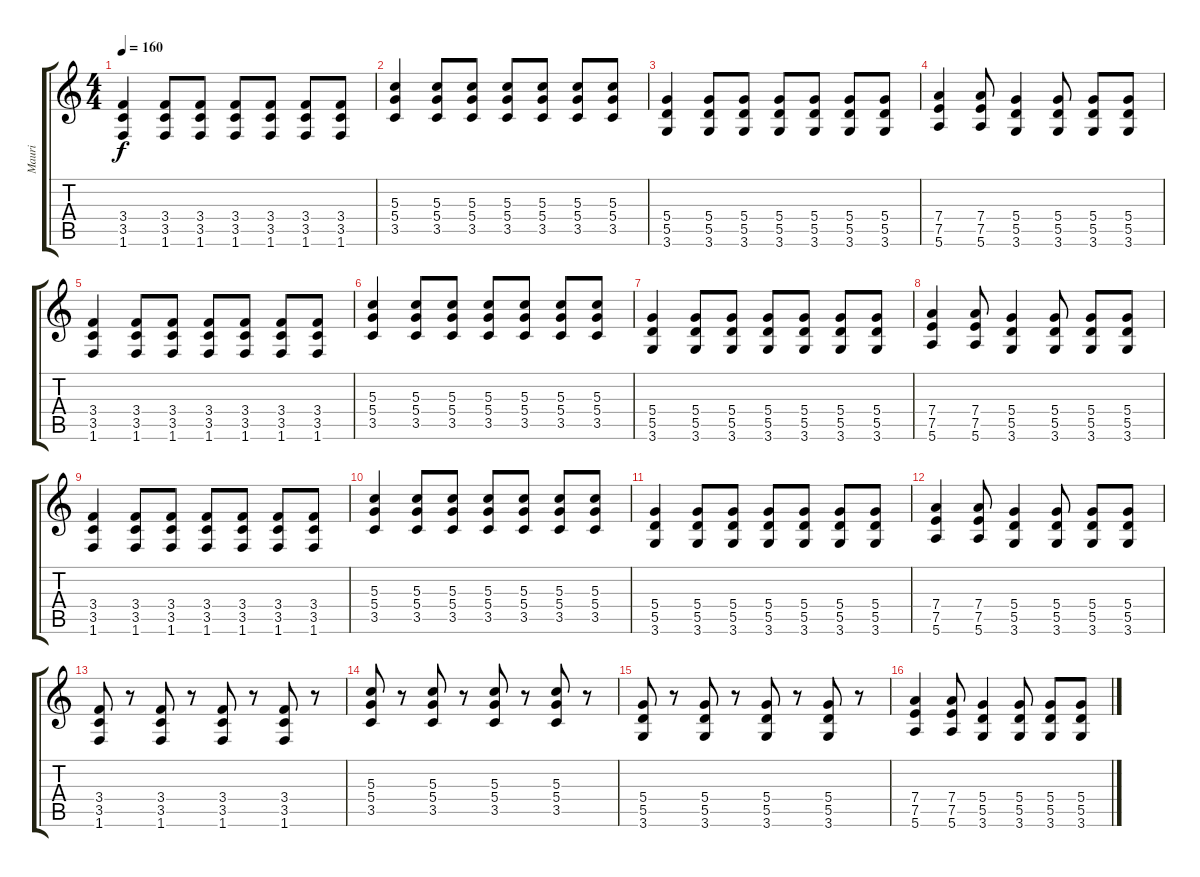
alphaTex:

\track ("Mauri" "Mauri") {instrument overdrivenguitar}
\staff {score tabs}
\tuning (E4 B3 G3 D3 A2 E2) {hide}
\ts (4 4)
\tempo 160
\clef g2
\ks c
(3.4 3.5 1.6).4{dy f} (3.4 3.5 1.6).8 (3.4 3.5 1.6).8 (3.4 3.5 1.6).8 (3.4 3.5 1.6).8 (3.4 3.5 1.6).8 (3.4 3.5 1.6).8 |
(5.3 5.4 3.5).4 (5.3 5.4 3.5).8 (5.3 5.4 3.5).8 (5.3 5.4 3.5).8 (5.3 5.4 3.5).8 (5.3 5.4 3.5).8 (5.3 5.4 3.5).8 |
(5.4 5.5 3.6).4 (5.4 5.5 3.6).8 (5.4 5.5 3.6).8 (5.4 5.5 3.6).8 (5.4 5.5 3.6).8 (5.4 5.5 3.6).8 (5.4 5.5 3.6).8 |
(7.4 7.5 5.6).4 (7.4 7.5 5.6).8 (5.4 5.5 3.6).4 (5.4 5.5 3.6).8 (5.4 5.5 3.6).8 (5.4 5.5 3.6).8 |
(3.4 3.5 1.6).4 (3.4 3.5 1.6).8 (3.4 3.5 1.6).8 (3.4 3.5 1.6).8 (3.4 3.5 1.6).8 (3.4 3.5 1.6).8 (3.4 3.5 1.6).8 |
(5.3 5.4 3.5).4 (5.3 5.4 3.5).8 (5.3 5.4 3.5).8 (5.3 5.4 3.5).8 (5.3 5.4 3.5).8 (5.3 5.4 3.5).8 (5.3 5.4 3.5).8 |
(5.4 5.5 3.6).4 (5.4 5.5 3.6).8 (5.4 5.5 3.6).8 (5.4 5.5 3.6).8 (5.4 5.5 3.6).8 (5.4 5.5 3.6).8 (5.4 5.5 3.6).8 |
(7.4 7.5 5.6).4 (7.4 7.5 5.6).8 (5.4 5.5 3.6).4 (5.4 5.5 3.6).8 (5.4 5.5 3.6).8 (5.4 5.5 3.6).8 |
(3.4 3.5 1.6).4 (3.4 3.5 1.6).8 (3.4 3.5 1.6).8 (3.4 3.5 1.6).8 (3.4 3.5 1.6).8 (3.4 3.5 1.6).8 (3.4 3.5 1.6).8 |
(5.3 5.4 3.5).4 (5.3 5.4 3.5).8 (5.3 5.4 3.5).8 (5.3 5.4 3.5).8 (5.3 5.4 3.5).8 (5.3 5.4 3.5).8 (5.3 5.4 3.5).8 |
(5.4 5.5 3.6).4 (5.4 5.5 3.6).8 (5.4 5.5 3.6).8 (5.4 5.5 3.6).8 (5.4 5.5 3.6).8 (5.4 5.5 3.6).8 (5.4 5.5 3.6).8 |
(7.4 7.5 5.6).4 (7.4 7.5 5.6).8 (5.4 5.5 3.6).4 (5.4 5.5 3.6).8 (5.4 5.5 3.6).8 (5.4 5.5 3.6).8 |
(3.4 3.5 1.6).8 r.8 (3.4 3.5 1.6).8 r.8 (3.4 3.5 1.6).8 r.8 (3.4 3.5 1.6).8 r.8 |
(5.3 5.4 3.5).8 r.8 (5.3 5.4 3.5).8 r.8 (5.3 5.4 3.5).8 r.8 (5.3 5.4 3.5).8 r.8 |
(5.4 5.5 3.6).8 r.8 (5.4 5.5 3.6).8 r.8 (5.4 5.5 3.6).8 r.8 (5.4 5.5 3.6).8 r.8 |
(7.4 7.5 5.6).4 (7.4 7.5 5.6).8 (5.4 5.5 3.6).4 (5.4 5.5 3.6).8 (5.4 5.5 3.6).8 (5.4 5.5 3.6).8
